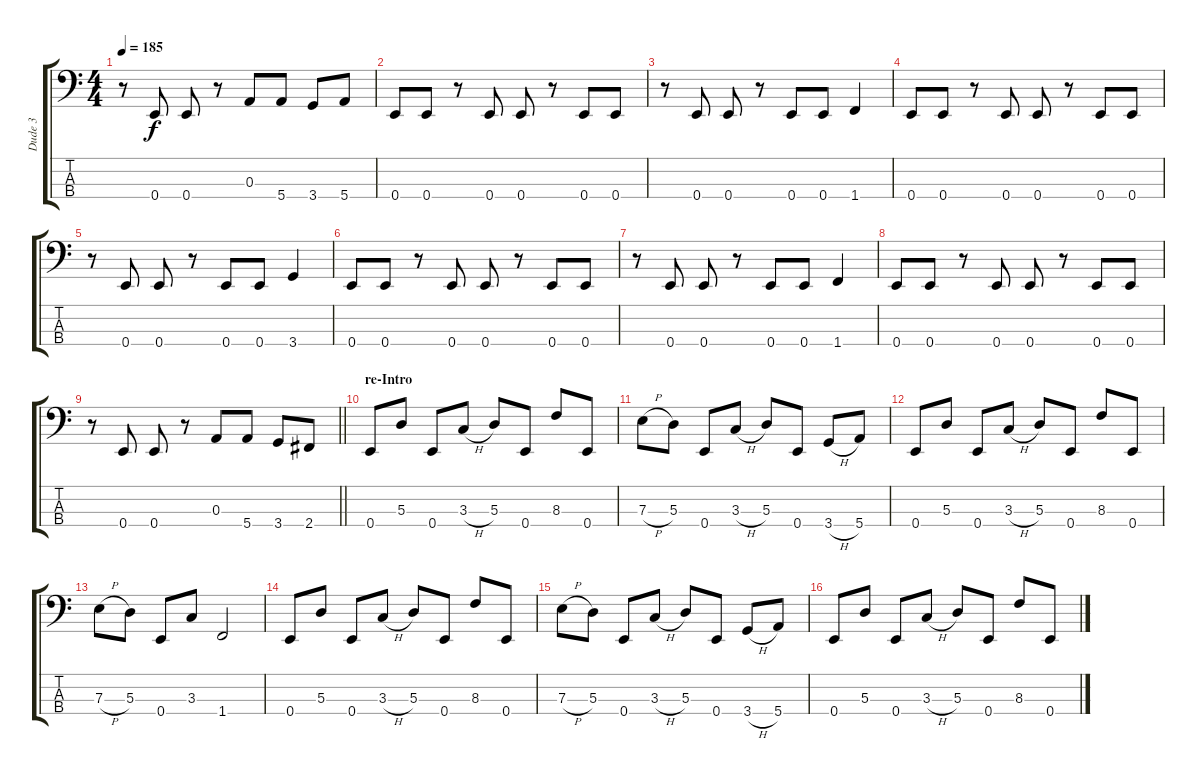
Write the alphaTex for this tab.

\track ("Dude 3" "Dude 3") {instrument electricbasspick}
\staff {score tabs}
\tuning (G2 D2 A1 E1) {hide}
\ts (4 4)
\tempo 185
\clef f4
\ks c
r.8{dy f} 0.4.8 0.4.8 r.8 0.3.8 5.4.8 3.4.8 5.4.8 |
0.4.8 0.4.8 r.8 0.4.8 0.4.8 r.8 0.4.8 0.4.8 |
r.8 0.4.8 0.4.8 r.8 0.4.8 0.4.8 1.4.4 |
0.4.8 0.4.8 r.8 0.4.8 0.4.8 r.8 0.4.8 0.4.8 |
r.8 0.4.8 0.4.8 r.8 0.4.8 0.4.8 3.4.4 |
0.4.8 0.4.8 r.8 0.4.8 0.4.8 r.8 0.4.8 0.4.8 |
r.8 0.4.8 0.4.8 r.8 0.4.8 0.4.8 1.4.4 |
0.4.8 0.4.8 r.8 0.4.8 0.4.8 r.8 0.4.8 0.4.8 |
\barLineRight lightlight
r.8 0.4.8 0.4.8 r.8 0.3.8 5.4.8 3.4.8 2.4.8 |
\section ("" "re-Intro")
0.4.8 5.3.8 0.4.8 3.3{h}.8 5.3.8 0.4.8 8.3.8 0.4.8 |
7.3{h}.8 5.3.8 0.4.8 3.3{h}.8 5.3.8 0.4.8 3.4{h}.8 5.4.8 |
0.4.8 5.3.8 0.4.8 3.3{h}.8 5.3.8 0.4.8 8.3.8 0.4.8 |
7.3{h}.8 5.3.8 0.4.8 3.3.8 1.4.2 |
0.4.8 5.3.8 0.4.8 3.3{h}.8 5.3.8 0.4.8 8.3.8 0.4.8 |
7.3{h}.8 5.3.8 0.4.8 3.3{h}.8 5.3.8 0.4.8 3.4{h}.8 5.4.8 |
0.4.8 5.3.8 0.4.8 3.3{h}.8 5.3.8 0.4.8 8.3.8 0.4.8
